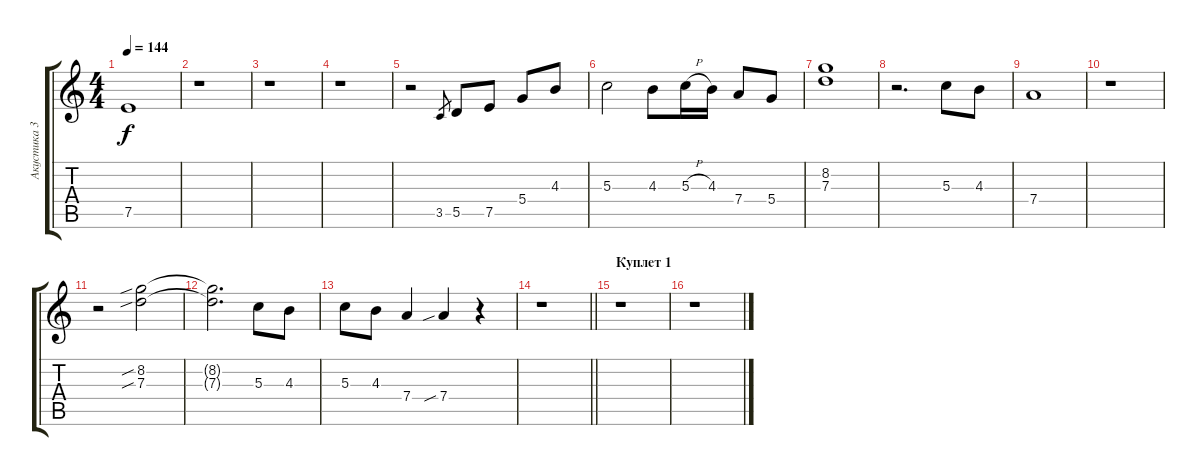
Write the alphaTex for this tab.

\track ("Акустика 3" "Акустика 3") {instrument acousticguitarsteel}
\staff {score tabs}
\tuning (E4 B3 G3 D3 A2 E2) {hide}
\ts (4 4)
\tempo 144
\clef g2
\ks c
7.5{t}.1{dy f} |
r.1 |
r.1 |
r.1 |
r.2 3.5.8{gr} 5.5.8 7.5.8 5.4.8 4.3.8 |
5.3.2 4.3.8 5.3{h}.16 4.3.16 7.4.8 5.4.8 |
(8.2 7.3).1 |
r.2{d} 5.3.8 4.3.8 |
7.4.1 |
r.1 |
r.2 (8.2{sib} 7.3{sib}).2 |
(8.2{t} 7.3{t}).2{d} 5.3.8 4.3.8 |
5.3.8 4.3.8 7.4.4 7.4{sib}.4 r.4 |
\barLineRight lightlight
r.1 |
\section ("" "Куплет 1")
r.1 |
r.1
